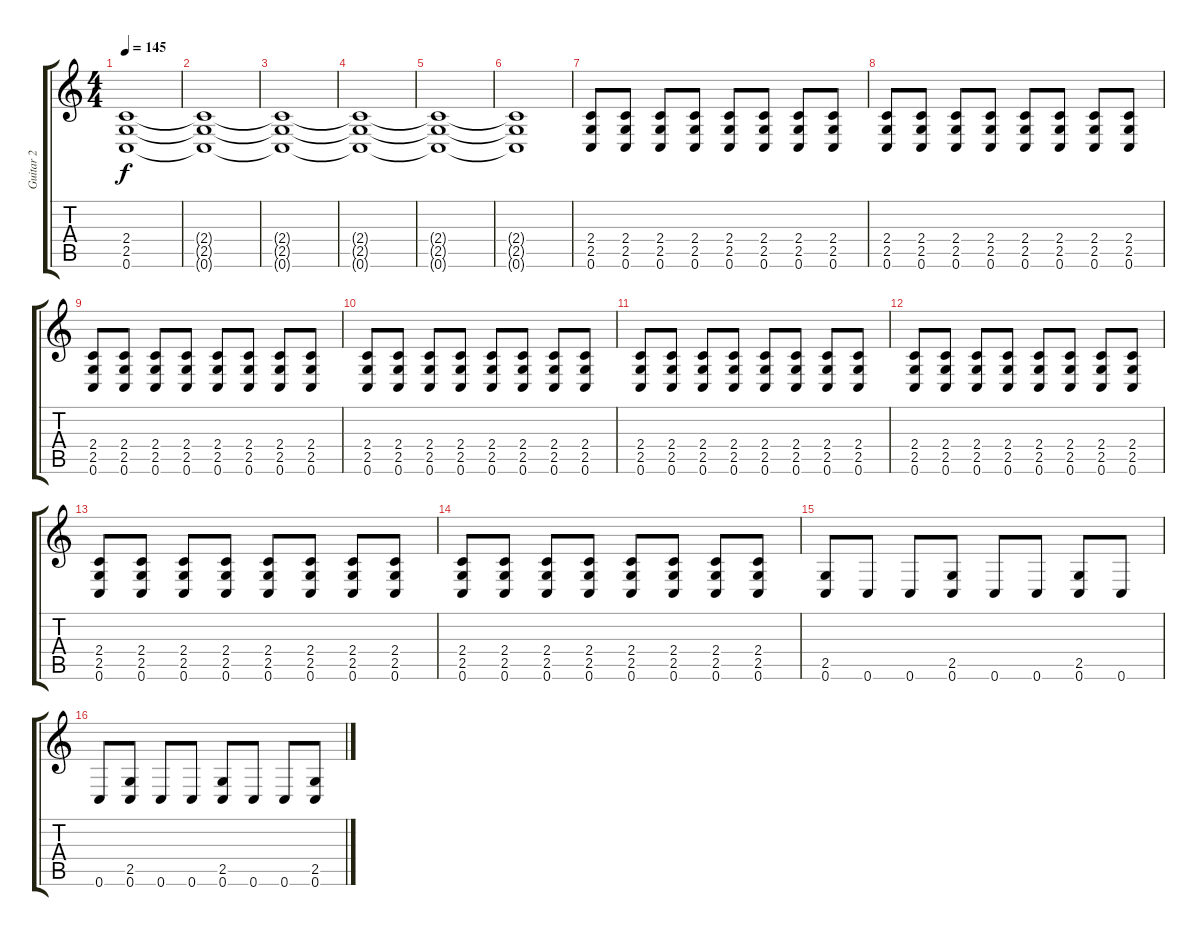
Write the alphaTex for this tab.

\track ("Guitar 2" "Guitar 2") {instrument overdrivenguitar}
\staff {score tabs}
\tuning (C4 G3 Eb3 Bb2 F2 C2) {hide}
\ts (4 4)
\tempo 145
\clef g2
\ks c
(2.4{t} 2.5{t} 0.6{t}).1{dy f} |
(2.4{t} 2.5{t} 0.6{t}).1 |
(2.4{t} 2.5{t} 0.6{t}).1 |
(2.4{t} 2.5{t} 0.6{t}).1 |
(2.4{t} 2.5{t} 0.6{t}).1 |
(2.4{t} 2.5{t} 0.6{t}).1 |
(2.4 2.5 0.6).8 (2.4 2.5 0.6).8 (2.4 2.5 0.6).8 (2.4 2.5 0.6).8 (2.4 2.5 0.6).8 (2.4 2.5 0.6).8 (2.4 2.5 0.6).8 (2.4 2.5 0.6).8 |
(2.4 2.5 0.6).8 (2.4 2.5 0.6).8 (2.4 2.5 0.6).8 (2.4 2.5 0.6).8 (2.4 2.5 0.6).8 (2.4 2.5 0.6).8 (2.4 2.5 0.6).8 (2.4 2.5 0.6).8 |
(2.4 2.5 0.6).8 (2.4 2.5 0.6).8 (2.4 2.5 0.6).8 (2.4 2.5 0.6).8 (2.4 2.5 0.6).8 (2.4 2.5 0.6).8 (2.4 2.5 0.6).8 (2.4 2.5 0.6).8 |
(2.4 2.5 0.6).8 (2.4 2.5 0.6).8 (2.4 2.5 0.6).8 (2.4 2.5 0.6).8 (2.4 2.5 0.6).8 (2.4 2.5 0.6).8 (2.4 2.5 0.6).8 (2.4 2.5 0.6).8 |
(2.4 2.5 0.6).8 (2.4 2.5 0.6).8 (2.4 2.5 0.6).8 (2.4 2.5 0.6).8 (2.4 2.5 0.6).8 (2.4 2.5 0.6).8 (2.4 2.5 0.6).8 (2.4 2.5 0.6).8 |
(2.4 2.5 0.6).8 (2.4 2.5 0.6).8 (2.4 2.5 0.6).8 (2.4 2.5 0.6).8 (2.4 2.5 0.6).8 (2.4 2.5 0.6).8 (2.4 2.5 0.6).8 (2.4 2.5 0.6).8 |
(2.4 2.5 0.6).8 (2.4 2.5 0.6).8 (2.4 2.5 0.6).8 (2.4 2.5 0.6).8 (2.4 2.5 0.6).8 (2.4 2.5 0.6).8 (2.4 2.5 0.6).8 (2.4 2.5 0.6).8 |
(2.4 2.5 0.6).8 (2.4 2.5 0.6).8 (2.4 2.5 0.6).8 (2.4 2.5 0.6).8 (2.4 2.5 0.6).8 (2.4 2.5 0.6).8 (2.4 2.5 0.6).8 (2.4 2.5 0.6).8 |
(2.5 0.6).8 0.6.8 0.6.8 (2.5 0.6).8 0.6.8 0.6.8 (2.5 0.6).8 0.6.8 |
0.6.8 (2.5 0.6).8 0.6.8 0.6.8 (2.5 0.6).8 0.6.8 0.6.8 (2.5 0.6).8
